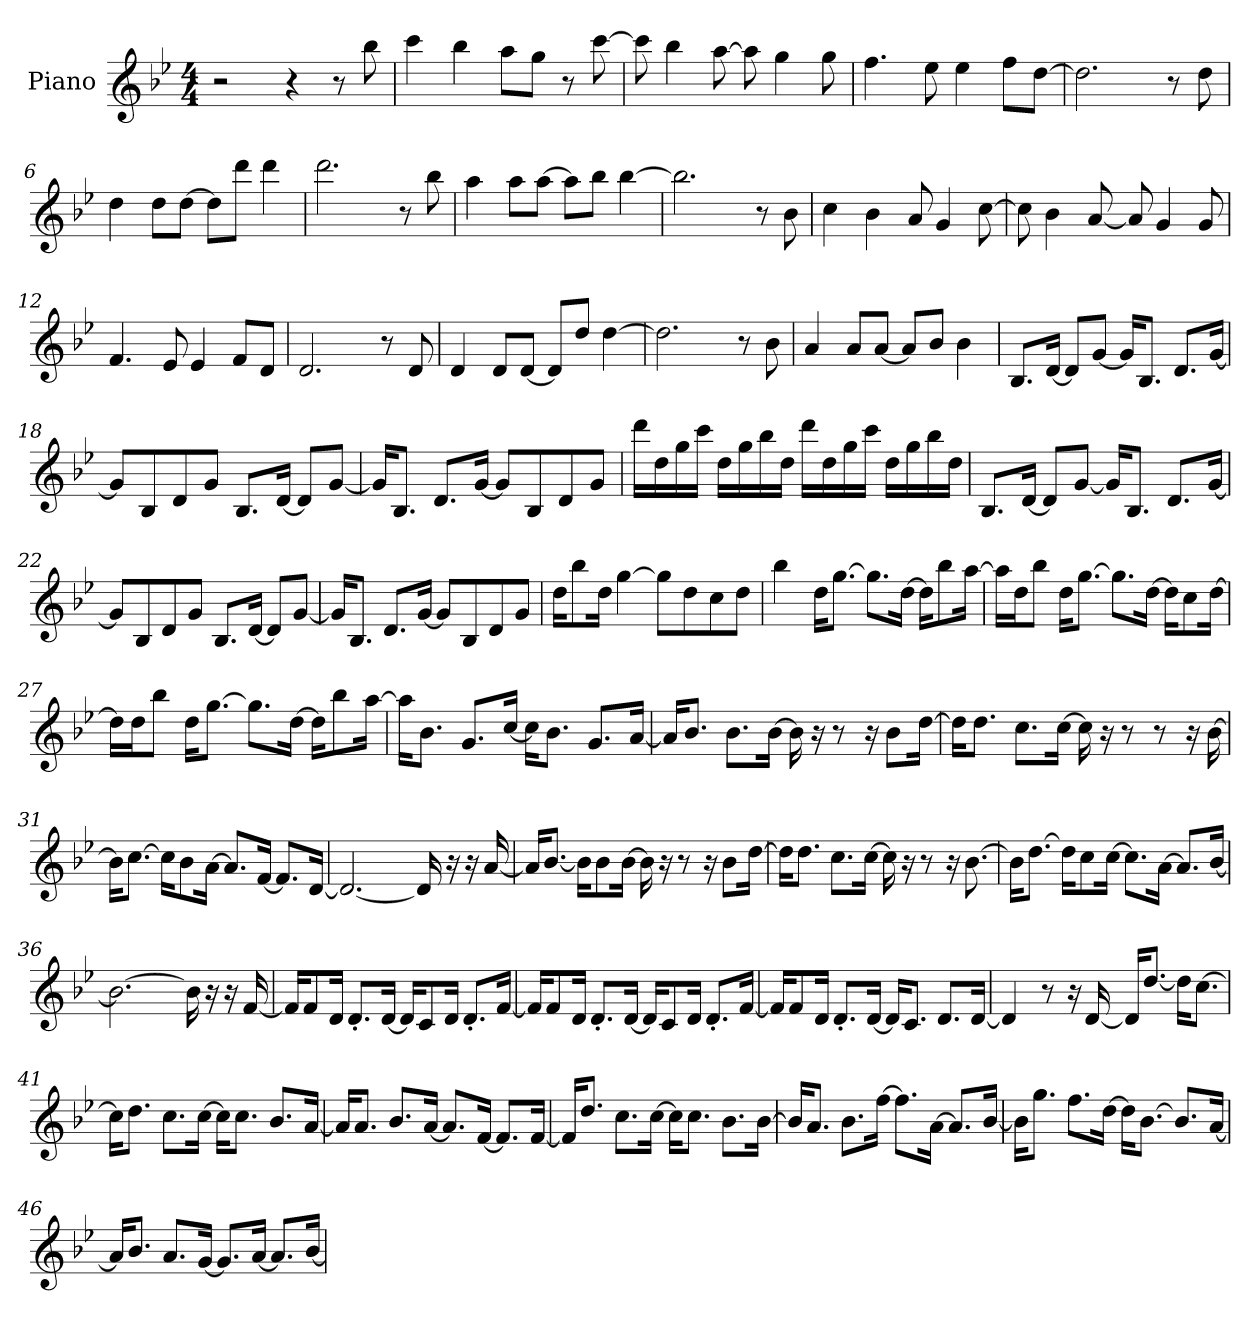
**kern
*part1
*staff1
*I"Piano
*I'Pia.
*clefG2
*k[b-e-]
*M4/4
=1
2r
4r
8r
8bb-
=2
4ccc
4bb-
8aaL
8ggJ
8r
[8ccc
=3
8ccc]
4bb-
[8aa
8aa]
4gg
8gg
=4
4.ff
8ee-
4ee-
8ffL
[8ddJ
=5
2.dd]
8r
8dd
=6
4dd
8ddL
[8ddJ
8ddL]
8dddJ
4ddd
!!LO:LB:g=z
=7
2.ddd
8r
8bb-
=8
4aa
8aaL
[8aaJ
8aaL]
8bb-J
[4bb-
=9
2.bb-]
8r
8b-
=10
4cc
4b-
8a
4g
[8cc
=11
8cc]
4b-
[8a
8a]
4g
8g
=12
4.f
8e-
4e-
8fL
8dJ
!!LO:LB:g=z
=13
2.d
8r
8d
=14
4d
8dL
[8dJ
8dL]
8ddJ
[4dd
=15
2.dd]
8r
8b-
=16
4a
8aL
[8aJ
8aL]
8b-J
4b-
=17
8.B-L
[16dJk
8dL]
[8gJ
16gKL]
8.B-J
8.dL
[16gJk
=18
8gL]
8B-
8d
8gJ
8.B-L
[16dJk
8dL]
[8gJ
!!LO:LB:g=z
=19
16gKL]
8.B-J
8.dL
[16gJk
8gL]
8B-
8d
8gJ
=20
16dddLL
16dd
16gg
16cccJJ
16ddLL
16gg
16bb-
16ddJJ
16dddLL
16dd
16gg
16cccJJ
16ddLL
16gg
16bb-
16ddJJ
=21
8.B-L
[16dJk
8dL]
[8gJ
16gKL]
8.B-J
8.dL
[16gJk
=22
8gL]
8B-
8d
8gJ
8.B-L
[16dJk
8dL]
[8gJ
!!LO:LB:g=z
=23
16gKL]
8.B-J
8.dL
[16gJk
8gL]
8B-
8d
8gJ
=24
16ddKL
8bb-
16ddJk
[4gg
8ggL]
8dd
8cc
8ddJ
=25
4bb-
16ddKL
[8.ggJ
8.ggL]
[16ddJk
16ddKL]
8bb-
[16aaJk
=26
16aaLL]
16ddJ
8bb-J
16ddKL
[8.ggJ
8.ggL]
[16ddJk
16ddKL]
8cc
[16ddJk
!!LO:LB:g=z
=27
16ddLL]
16ddJ
8bb-J
16ddKL
[8.ggJ
8.ggL]
[16ddJk
16ddKL]
8bb-
[16aaJk
=28
16aaKL]
8.b-J
8.gL
[16ccJk
16ccKL]
8.b-J
8.gL
[16aJk
=29
16aKL]
8.b-J
8.b-L
[16b-Jk
16b-]
16r
8r
16r
8b-L
[16ddJk
=30
16ddKL]
8.ddJ
8.ccL
[16ccJk
16cc]
16r
8r
8r
16r
[16b-
!!LO:LB:g=z
=31
16b-KL]
[8.ccJ
16ccKL]
8b-
[16aJk
8.aL]
[16fJk
8.fL]
[16dJk
=32
2.d_
16d]
16r
16r
[16a
=33
16aKL]
[8.b-J
16b-KL]
8b-
[16b-Jk
16b-]
16r
8r
16r
8b-L
[16ddJk
=34
16ddKL]
8.ddJ
8.ccL
[16ccJk
16cc]
16r
8r
16r
[8.b-
!!LO:LB:g=z
=35
16b-KL]
[8.ddJ
16ddKL]
8cc
[16ccJk
8.ccL]
[16aJk
8.aL]
[16b-Jk
=36
2.b-_
16b-]
16r
16r
[16f
=37
16fKL]
8f
16dJk
8.d'L
[16dJk
16dKL]
8c
16dJk
8.d'L
[16fJk
=38
16fKL]
8f
16dJk
8.d'L
[16dJk
16dKL]
8c
16dJk
8.d'L
[16fJk
!!LO:LB:g=z
=39
16fKL]
8f
16dJk
8.d'L
[16dJk
16dKL]
8.cJ
8.dL
[16dJk
=40
4d]
8r
16r
[16d
16dKL]
[8.ddJ
16ddKL]
[8.ccJ
=41
16ccKL]
8.ddJ
8.ccL
[16ccJk
16ccKL]
8.ccJ
8.b-L
[16aJk
=42
16aKL]
8.aJ
8.b-L
[16aJk
8.aL]
[16fJk
8.fL]
[16fJk
!!LO:LB:g=z
=43
16fKL]
8.ddJ
8.ccL
[16ccJk
16ccKL]
8.ccJ
8.b-L
[16b-Jk
=44
16b-KL]
8.aJ
8.b-L
[16ffJk
8.ffL]
[16aJk
8.aL]
[16b-Jk
=45
16b-KL]
8.ggJ
8.ffL
[16ddJk
16ddKL]
[8.b-J
8.b-L]
[16aJk
=46
16aKL]
8.b-J
8.aL
[16gJk
8.gL]
[16aJk
8.aL]
[16b-Jk
=
*-
